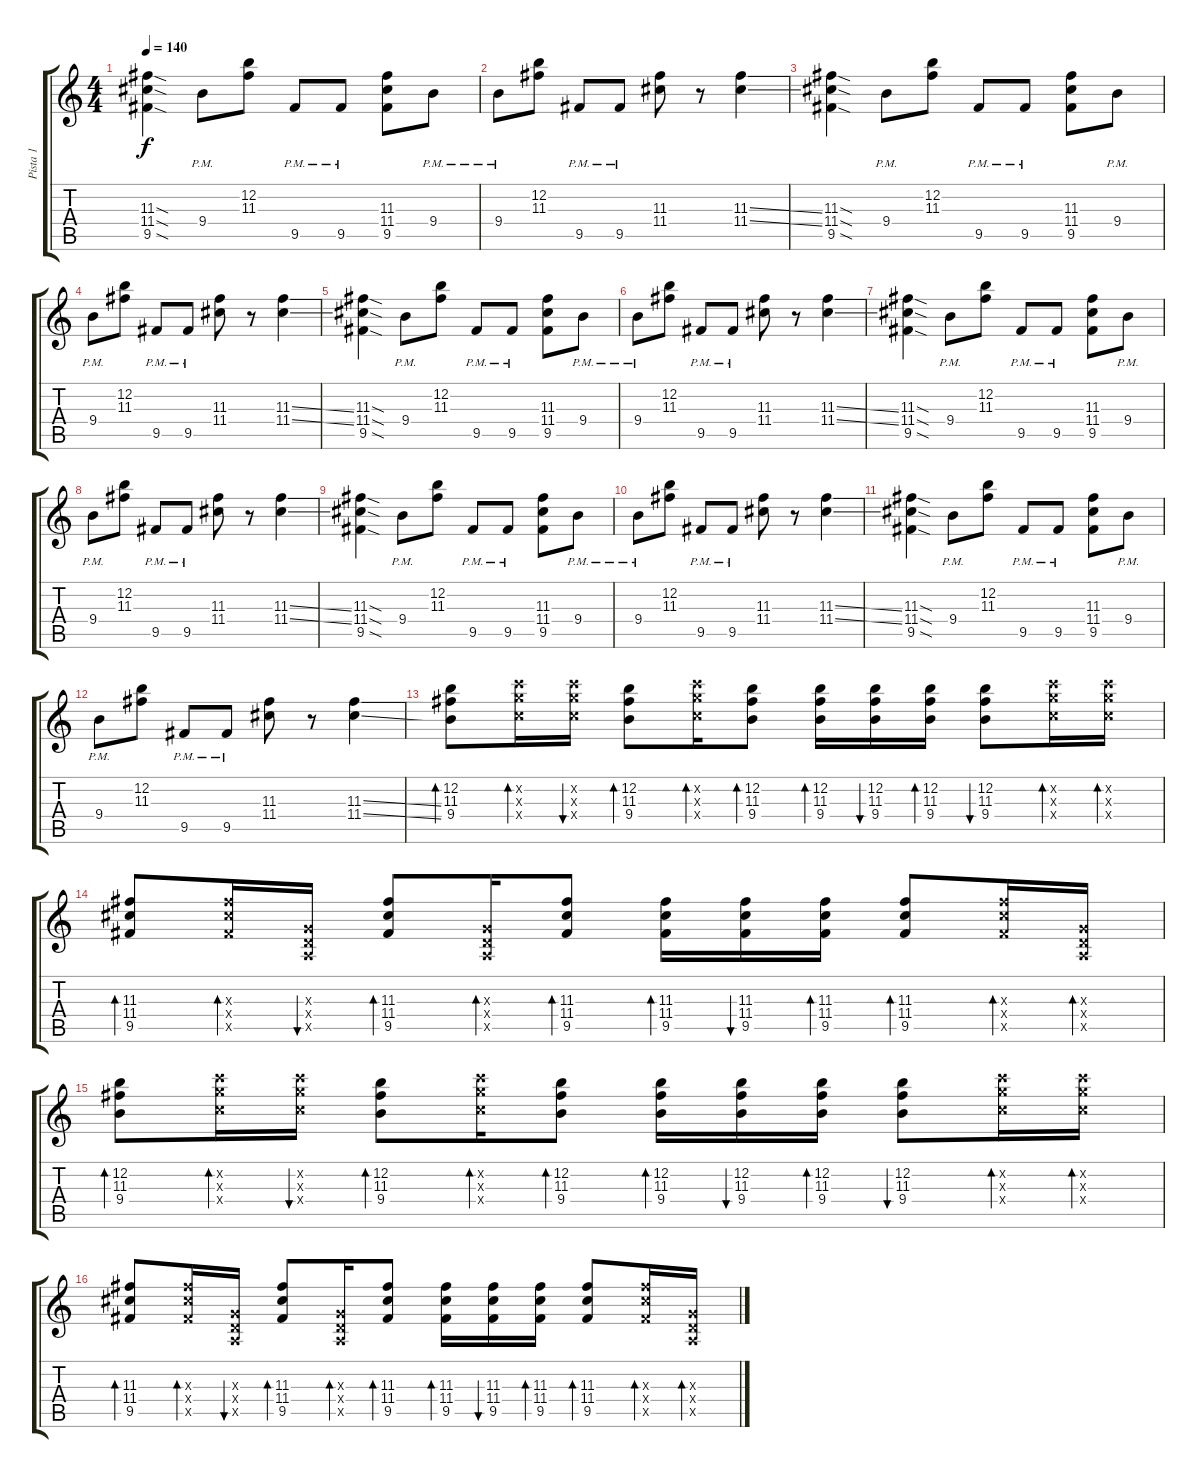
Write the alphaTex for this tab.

\track ("Pista 1" "Pista 1") {instrument overdrivenguitar}
\staff {score tabs}
\tuning (E4 B3 G3 D3 A2 E2) {hide}
\ts (4 4)
\tempo 140
\clef g2
\ks c
(11.3{sod} 11.4{sod} 9.5{sod}).4{dy f} 9.4{pm}.8 (12.2 11.3).8 9.5{pm}.8 9.5{pm}.8 (11.3 11.4 9.5).8 9.4{pm}.8 |
9.4{pm}.8 (12.2 11.3).8 9.5{pm}.8 9.5{pm}.8 (11.3 11.4).8 r.8 (11.3{ss} 11.4{ss}).4 |
(11.3{sod} 11.4{sod} 9.5{sod}).4 9.4{pm}.8 (12.2 11.3).8 9.5{pm}.8 9.5{pm}.8 (11.3 11.4 9.5).8 9.4{pm}.8 |
9.4{pm}.8 (12.2 11.3).8 9.5{pm}.8 9.5{pm}.8 (11.3 11.4).8 r.8 (11.3{ss} 11.4{ss}).4 |
(11.3{sod} 11.4{sod} 9.5{sod}).4 9.4{pm}.8 (12.2 11.3).8 9.5{pm}.8 9.5{pm}.8 (11.3 11.4 9.5).8 9.4{pm}.8 |
9.4{pm}.8 (12.2 11.3).8 9.5{pm}.8 9.5{pm}.8 (11.3 11.4).8 r.8 (11.3{ss} 11.4{ss}).4 |
(11.3{sod} 11.4{sod} 9.5{sod}).4 9.4{pm}.8 (12.2 11.3).8 9.5{pm}.8 9.5{pm}.8 (11.3 11.4 9.5).8 9.4{pm}.8 |
9.4{pm}.8 (12.2 11.3).8 9.5{pm}.8 9.5{pm}.8 (11.3 11.4).8 r.8 (11.3{ss} 11.4{ss}).4 |
(11.3{sod} 11.4{sod} 9.5{sod}).4 9.4{pm}.8 (12.2 11.3).8 9.5{pm}.8 9.5{pm}.8 (11.3 11.4 9.5).8 9.4{pm}.8 |
9.4{pm}.8 (12.2 11.3).8 9.5{pm}.8 9.5{pm}.8 (11.3 11.4).8 r.8 (11.3{ss} 11.4{ss}).4 |
(11.3{sod} 11.4{sod} 9.5{sod}).4 9.4{pm}.8 (12.2 11.3).8 9.5{pm}.8 9.5{pm}.8 (11.3 11.4 9.5).8 9.4{pm}.8 |
9.4{pm}.8 (12.2 11.3).8 9.5{pm}.8 9.5{pm}.8 (11.3 11.4).8 r.8 (11.3{ss} 11.4{ss}).4 |
(12.2 11.3 9.4).8{bd 60} (13.2{x} 12.3{x} 10.4{x}).16{bd 60} (13.2{x} 12.3{x} 10.4{x}).16{bu 60} (12.2 11.3 9.4).8{bd 60} (13.2{x} 12.3{x} 10.4{x}).16{bd 60} (12.2 11.3 9.4).8{bd 60} (12.2 11.3 9.4).16{bd 60} (12.2 11.3 9.4).16{bu 60} (12.2 11.3 9.4).16{bd 60} (12.2 11.3 9.4).8{bu 60} (13.2{x} 12.3{x} 10.4{x}).16{bd 60} (13.2{x} 12.3{x} 10.4{x}).16{bd 60} |
(11.3 11.4 9.5).8{bd 60} (11.3{x} 11.4{x} 9.5{x}).16{bd 60} (0.3{x} 0.4{x} 0.5{x}).16{bu 60} (11.3 11.4 9.5).8{bd 60} (0.3{x} 0.4{x} 0.5{x}).16{bd 60} (11.3 11.4 9.5).8{bd 60} (11.3 11.4 9.5).16{bd 60} (11.3 11.4 9.5).16{bu 60} (11.3 11.4 9.5).16{bd 60} (11.3 11.4 9.5).8{bd 60} (11.3{x} 11.4{x} 9.5{x}).16{bd 60} (0.3{x} 0.4{x} 0.5{x}).16{bd 60} |
(12.2 11.3 9.4).8{bd 60} (13.2{x} 12.3{x} 10.4{x}).16{bd 60} (13.2{x} 12.3{x} 10.4{x}).16{bu 60} (12.2 11.3 9.4).8{bd 60} (13.2{x} 12.3{x} 10.4{x}).16{bd 60} (12.2 11.3 9.4).8{bd 60} (12.2 11.3 9.4).16{bd 60} (12.2 11.3 9.4).16{bu 60} (12.2 11.3 9.4).16{bd 60} (12.2 11.3 9.4).8{bu 60} (13.2{x} 12.3{x} 10.4{x}).16{bd 60} (13.2{x} 12.3{x} 10.4{x}).16{bd 60} |
(11.3 11.4 9.5).8{bd 60} (11.3{x} 11.4{x} 9.5{x}).16{bd 60} (0.3{x} 0.4{x} 0.5{x}).16{bu 60} (11.3 11.4 9.5).8{bd 60} (0.3{x} 0.4{x} 0.5{x}).16{bd 60} (11.3 11.4 9.5).8{bd 60} (11.3 11.4 9.5).16{bd 60} (11.3 11.4 9.5).16{bu 60} (11.3 11.4 9.5).16{bd 60} (11.3 11.4 9.5).8{bd 60} (11.3{x} 11.4{x} 9.5{x}).16{bd 60} (0.3{x} 0.4{x} 0.5{x}).16{bd 60}
